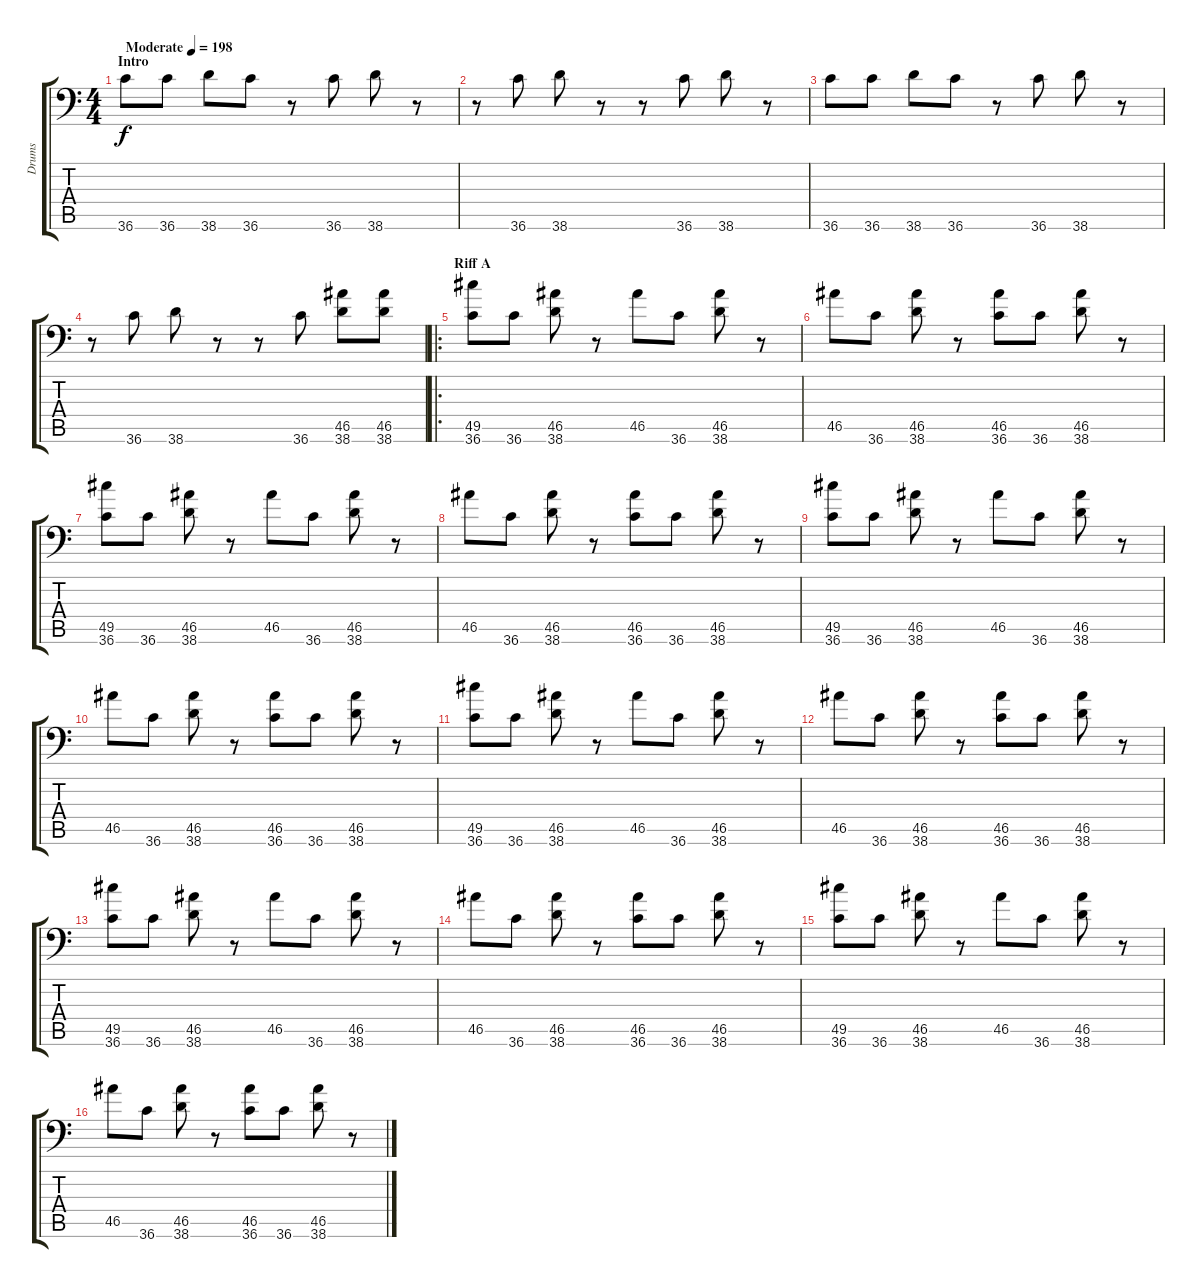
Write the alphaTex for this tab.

\track ("Drums" "Drums") {instrument acousticgrandpiano}
\staff {score tabs}
\tuning (C-1 C-1 C-1 C-1 C-1 C-1) {hide}
\ts (4 4)
\section ("" "Intro")
\tempo (198 "Moderate")
\clef f4
\ks c
36.6.8{dy f instrument acousticgrandpiano} 36.6.8 38.6.8 36.6.8 r.8 36.6.8 38.6.8 r.8 |
r.8 36.6.8 38.6.8 r.8 r.8 36.6.8 38.6.8 r.8 |
36.6.8 36.6.8 38.6.8 36.6.8 r.8 36.6.8 38.6.8 r.8 |
r.8 36.6.8 38.6.8 r.8 r.8 36.6.8 (46.5 38.6).8 (46.5 38.6).8 |
\ro
\section ("" "Riff A")
(49.5 36.6).8 36.6.8 (46.5 38.6).8 r.8 46.5.8 36.6.8 (46.5 38.6).8 r.8 |
46.5.8 36.6.8 (46.5 38.6).8 r.8 (46.5 36.6).8 36.6.8 (46.5 38.6).8 r.8 |
(49.5 36.6).8 36.6.8 (46.5 38.6).8 r.8 46.5.8 36.6.8 (46.5 38.6).8 r.8 |
46.5.8 36.6.8 (46.5 38.6).8 r.8 (46.5 36.6).8 36.6.8 (46.5 38.6).8 r.8 |
(49.5 36.6).8 36.6.8 (46.5 38.6).8 r.8 46.5.8 36.6.8 (46.5 38.6).8 r.8 |
46.5.8 36.6.8 (46.5 38.6).8 r.8 (46.5 36.6).8 36.6.8 (46.5 38.6).8 r.8 |
(49.5 36.6).8 36.6.8 (46.5 38.6).8 r.8 46.5.8 36.6.8 (46.5 38.6).8 r.8 |
46.5.8 36.6.8 (46.5 38.6).8 r.8 (46.5 36.6).8 36.6.8 (46.5 38.6).8 r.8 |
(49.5 36.6).8 36.6.8 (46.5 38.6).8 r.8 46.5.8 36.6.8 (46.5 38.6).8 r.8 |
46.5.8 36.6.8 (46.5 38.6).8 r.8 (46.5 36.6).8 36.6.8 (46.5 38.6).8 r.8 |
(49.5 36.6).8 36.6.8 (46.5 38.6).8 r.8 46.5.8 36.6.8 (46.5 38.6).8 r.8 |
46.5.8 36.6.8 (46.5 38.6).8 r.8 (46.5 36.6).8 36.6.8 (46.5 38.6).8 r.8
